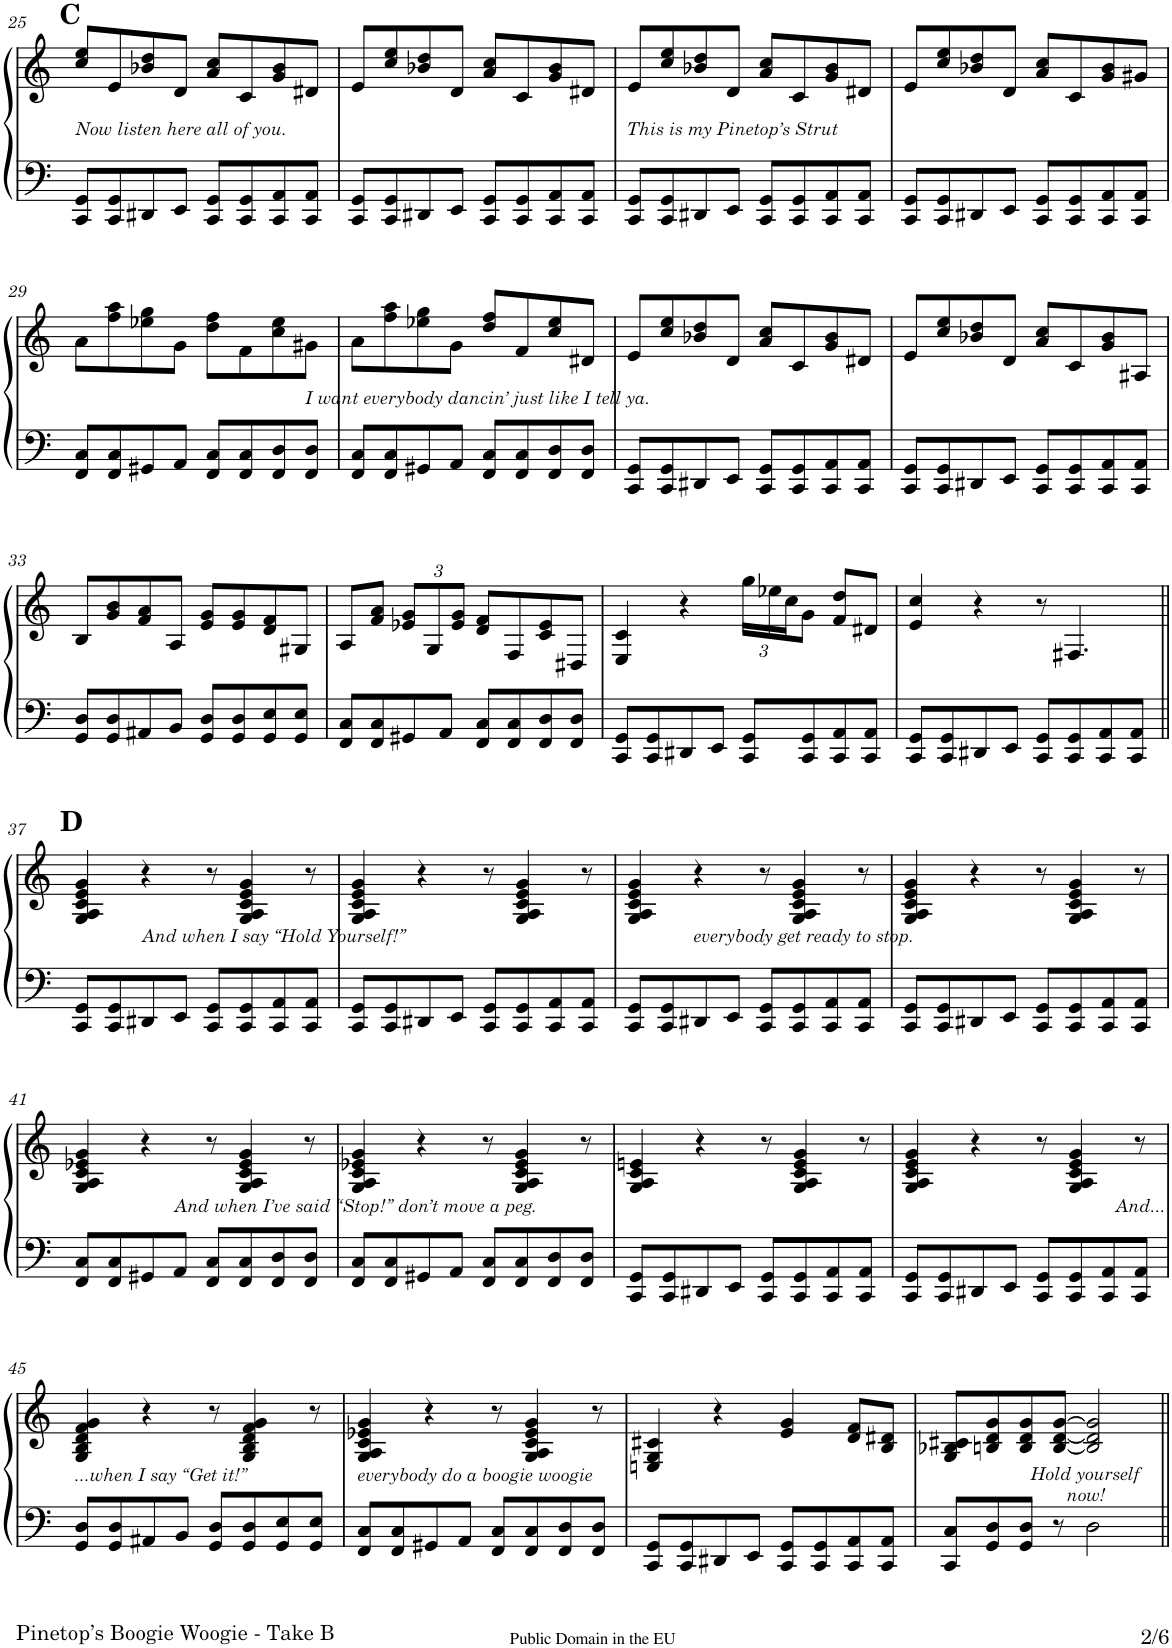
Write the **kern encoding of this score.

**kern	**kern
*part1	*part1
*staff2	*staff1
*I"PIANO.	*
*I'Pno	*
!!LO:PB:g=z
*clefF4	*clefG2
*k[]	*k[]
*M4/4	*M4/4
=25	=25
!	!LO:TX:a:B:t=C
!LO:TX:a:i:t=Now listen here all of you.	!
8CC/ 8GG/L	8cc/ 8ee/L
8CC/ 8GG/	8e/
8DD#X/	8b-X/ 8dd/
8EE/J	8d/J
8CC/ 8GG/L	8a/ 8cc/L
8CC/ 8GG/	8c/
8CC/ 8AA/	8g/ 8b-/
8CC/ 8AA/J	8d#X/J
=26	=26
8CC/ 8GG/L	8e/L
8CC/ 8GG/	8cc/ 8ee/
8DD#X/	8b-X/ 8dd/
8EE/J	8d/J
8CC/ 8GG/L	8a/ 8cc/L
8CC/ 8GG/	8c/
8CC/ 8AA/	8g/ 8b-/
8CC/ 8AA/J	8d#X/J
=27	=27
!LO:TX:a:i:t=This is my Pinetop’s Strut	!
8CC/ 8GG/L	8e/L
8CC/ 8GG/	8cc/ 8ee/
8DD#X/	8b-X/ 8dd/
8EE/J	8d/J
8CC/ 8GG/L	8a/ 8cc/L
8CC/ 8GG/	8c/
8CC/ 8AA/	8g/ 8b-/
8CC/ 8AA/J	8d#X/J
=28	=28
8CC/ 8GG/L	8e/L
8CC/ 8GG/	8cc/ 8ee/
8DD#X/	8b-X/ 8dd/
8EE/J	8d/J
8CC/ 8GG/L	8a/ 8cc/L
8CC/ 8GG/	8c/
8CC/ 8AA/	8g/ 8b-/
8CC/ 8AA/J	8g#X/J
!!LO:LB:g=z
=29	=29
8FF/ 8C/L	8a\L
8FF/ 8C/	8ff\ 8aa\
8GG#X/	8ee-X\ 8gg\
8AA/J	8g\J
8FF/ 8C/L	8dd\ 8ff\L
8FF/ 8C/	8f\
8FF/ 8D/	8cc\ 8ee-\
!LO:TX:a:i:t=I want everybody dancin’ just like I tell ya.	!
8FF/ 8D/J	8g#X\J
=30	=30
8FF/ 8C/L	8a\L
8FF/ 8C/	8ff\ 8aa\
8GG#X/	8ee-X\ 8gg\
8AA/J	8g\J
8FF/ 8C/L	8dd/ 8ff/L
8FF/ 8C/	8f/
8FF/ 8D/	8cc/ 8ee-/
8FF/ 8D/J	8d#X/J
=31	=31
8CC/ 8GG/L	8e/L
8CC/ 8GG/	8cc/ 8ee/
8DD#X/	8b-X/ 8dd/
8EE/J	8d/J
8CC/ 8GG/L	8a/ 8cc/L
8CC/ 8GG/	8c/
8CC/ 8AA/	8g/ 8b-/
8CC/ 8AA/J	8d#X/J
=32	=32
8CC/ 8GG/L	8e/L
8CC/ 8GG/	8cc/ 8ee/
8DD#X/	8b-X/ 8dd/
8EE/J	8d/J
8CC/ 8GG/L	8a/ 8cc/L
8CC/ 8GG/	8c/
8CC/ 8AA/	8g/ 8b-/
8CC/ 8AA/J	8A#X/J
!!LO:LB:g=z
=33	=33
8GG/ 8D/L	8B/L
8GG/ 8D/	8g/ 8b/
8AA#X/	8f/ 8a/
8BB/J	8A/J
8GG/ 8D/L	8e/ 8g/L
8GG/ 8D/	8e/ 8g/
8GG/ 8E/	8d/ 8f/
8GG/ 8E/J	8G#X/J
=34	=34
8FF/ 8C/L	8A/L
8FF/ 8C/	8f/ 8a/J
*	*Xbrackettup
8GG#X/	12e-X/ 12g/L
.	12G/
8AA/J	.
.	12e-/ 12g/J
8FF/ 8C/L	8d/ 8f/L
8FF/ 8C/	8F/
8FF/ 8D/	8c/ 8e-/
8FF/ 8D/J	8D#X/J
=35	=35
8CC/ 8GG/L	4E/ 4c/
8CC/ 8GG/	.
8DD#X/	4r
8EE/J	.
8CC/ 8GG/L	24gg\LL
.	24ee-X\
.	24cc\J
8CC/ 8GG/	8g\J
8CC/ 8AA/	8f/ 8dd/L
8CC/ 8AA/J	8d#X/J
=36	=36
8CC/ 8GG/L	4e/ 4cc/
8CC/ 8GG/	.
8DD#X/	4r
8EE/J	.
8CC/ 8GG/L	8r
8CC/ 8GG/	4.F#X/
8CC/ 8AA/	.
8CC/ 8AA/J	.
!!LO:LB:g=z
=37||	=37||
!	!LO:TX:a:B:t=D
8CC/ 8GG/L	4G/ 4A/ 4c/ 4e/ 4g/
8CC/ 8GG/	.
!LO:TX:a:i:t=And when I say “Hold Yourself!”	!
8DD#X/	4r
8EE/J	.
8CC/ 8GG/L	8r
8CC/ 8GG/	4G/ 4A/ 4c/ 4e/ 4g/
8CC/ 8AA/	.
8CC/ 8AA/J	8r
=38	=38
8CC/ 8GG/L	4G/ 4A/ 4c/ 4e/ 4g/
8CC/ 8GG/	.
8DD#X/	4r
8EE/J	.
8CC/ 8GG/L	8r
8CC/ 8GG/	4G/ 4A/ 4c/ 4e/ 4g/
8CC/ 8AA/	.
8CC/ 8AA/J	8r
=39	=39
8CC/ 8GG/L	4G/ 4A/ 4c/ 4e/ 4g/
8CC/ 8GG/	.
!LO:TX:a:i:t=everybody get ready to stop.	!
8DD#X/	4r
8EE/J	.
8CC/ 8GG/L	8r
8CC/ 8GG/	4G/ 4A/ 4c/ 4e/ 4g/
8CC/ 8AA/	.
8CC/ 8AA/J	8r
=40	=40
8CC/ 8GG/L	4G/ 4A/ 4c/ 4e/ 4g/
8CC/ 8GG/	.
8DD#X/	4r
8EE/J	.
8CC/ 8GG/L	8r
8CC/ 8GG/	4G/ 4A/ 4c/ 4e/ 4g/
8CC/ 8AA/	.
8CC/ 8AA/J	8r
!!LO:LB:g=z
=41	=41
8FF/ 8C/L	4G/ 4A/ 4c/ 4e-X/ 4g/
8FF/ 8C/	.
8GG#X/	4r
!LO:TX:a:i:t=And when I’ve said “Stop!” don’t move a peg.	!
8AA/J	.
8FF/ 8C/L	8r
8FF/ 8C/	4G/ 4A/ 4c/ 4e-/ 4g/
8FF/ 8D/	.
8FF/ 8D/J	8r
=42	=42
8FF/ 8C/L	4G/ 4A/ 4c/ 4e-X/ 4g/
8FF/ 8C/	.
8GG#X/	4r
8AA/J	.
8FF/ 8C/L	8r
8FF/ 8C/	4G/ 4A/ 4c/ 4e-/ 4g/
8FF/ 8D/	.
8FF/ 8D/J	8r
=43	=43
8CC/ 8GG/L	4G/ 4A/ 4c/ 4en/
8CC/ 8GG/	.
8DD#X/	4r
8EE/J	.
8CC/ 8GG/L	8r
8CC/ 8GG/	4G/ 4A/ 4c/ 4e/ 4g/
8CC/ 8AA/	.
8CC/ 8AA/J	8r
=44	=44
8CC/ 8GG/L	4G/ 4A/ 4c/ 4e/ 4g/
8CC/ 8GG/	.
8DD#X/	4r
8EE/J	.
8CC/ 8GG/L	8r
8CC/ 8GG/	4G/ 4A/ 4c/ 4e/ 4g/
8CC/ 8AA/	.
!LO:TX:a:i:t=And...	!
8CC/ 8AA/J	8r
!!LO:LB:g=z
=45	=45
!LO:TX:a:i:t=...when I say “Get it!”	!
8GG/ 8D/L	4G/ 4B/ 4d/ 4f/ 4g/
8GG/ 8D/	.
8AA#X/	4r
8BB/J	.
8GG/ 8D/L	8r
8GG/ 8D/	4G/ 4B/ 4d/ 4f/ 4g/
8GG/ 8E/	.
8GG/ 8E/J	8r
=46	=46
!LO:TX:a:i:t=everybody do a boogie woogie	!
8FF/ 8C/L	4G/ 4A/ 4c/ 4e-X/ 4g/
8FF/ 8C/	.
8GG#X/	4r
8AA/J	.
8FF/ 8C/L	8r
8FF/ 8C/	4G/ 4A/ 4c/ 4e-/ 4g/
8FF/ 8D/	.
8FF/ 8D/J	8r
=47	=47
8CC/ 8GG/L	4En/ 4G/ 4c#X/
8CC/ 8GG/	.
8DD#X/	4r
8EE/J	.
8CC/ 8GG/L	4e/ 4g/
8CC/ 8GG/	.
8CC/ 8AA/	8d/ 8f/L
8CC/ 8AA/J	8B/ 8d#X/J
=48	=48
8CC/ 8C/L	8G/ 8B-X/ 8c#X/L
8GG/ 8D/	8Bn/ 8d/ 8g/
8GG/ 8D/J	8B/ 8d/ 8g/
8r	[8B/ [8d/ [8g/J
!LO:TX:a:i:t=Hold yourself	!
!LO:TX:a:t=now!	!
2D\	2B/] 2d/] 2g/]
=||	=||
*-	*-
